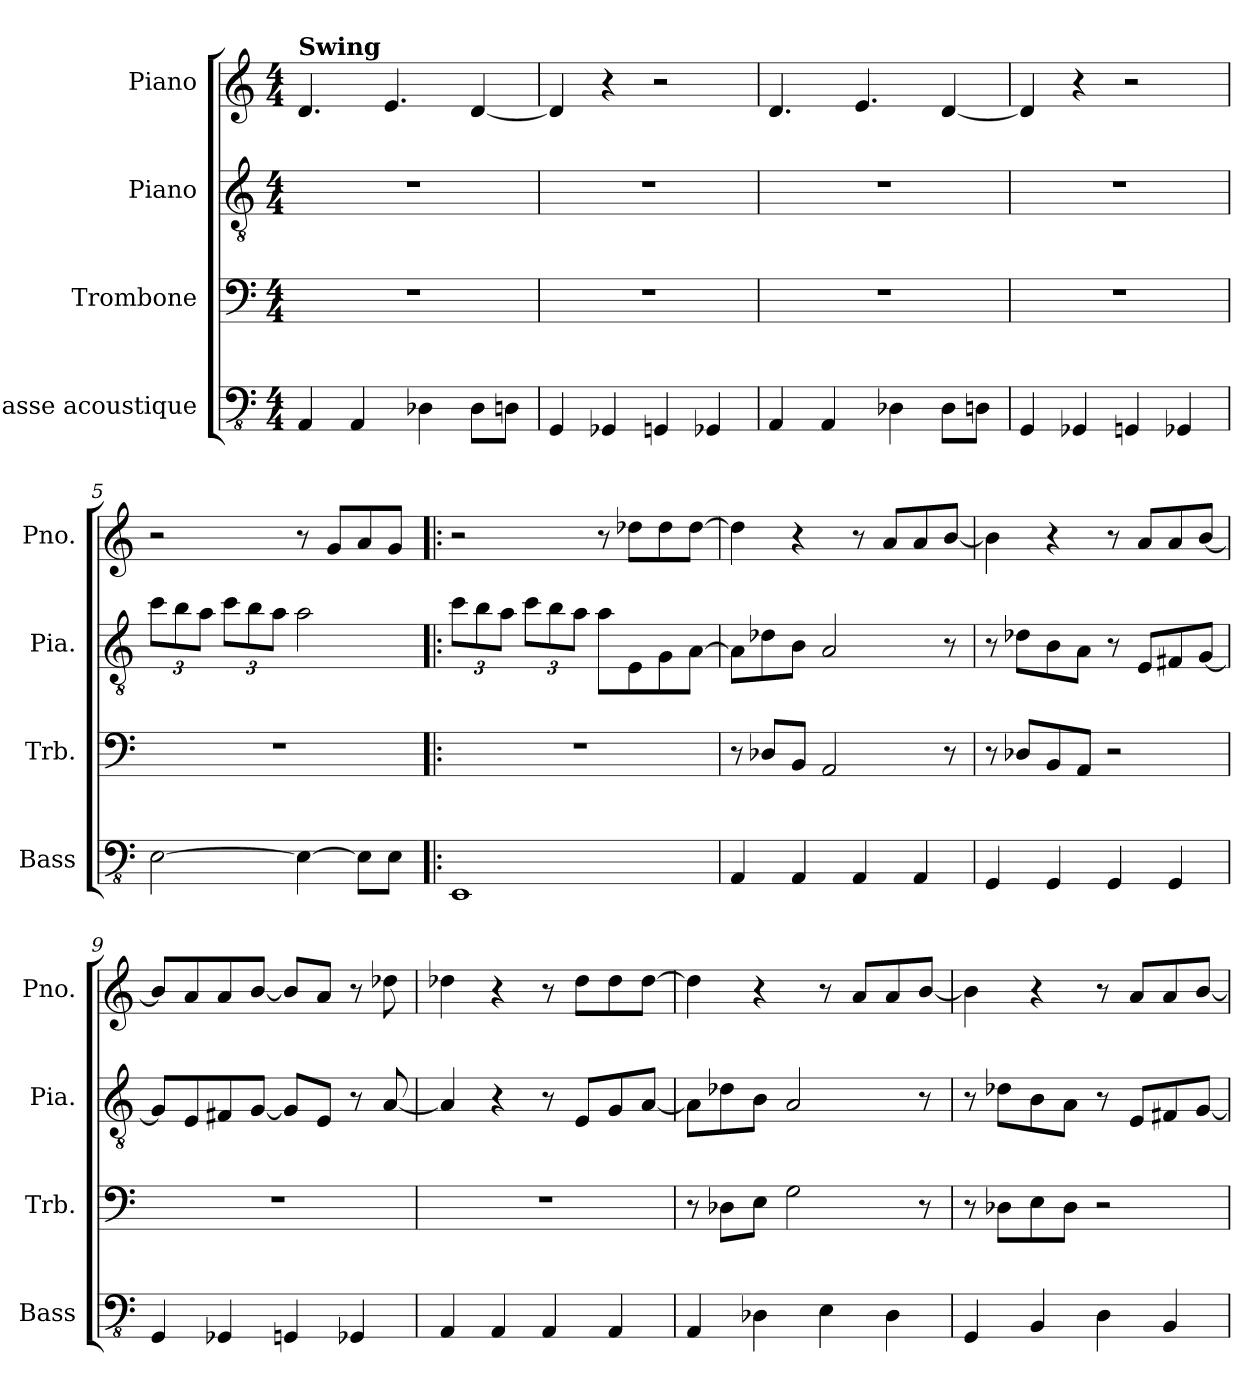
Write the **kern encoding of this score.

**kern	**kern	**kern	**kern
*part4	*part3	*part2	*part1
*staff4	*staff3	*staff2	*staff1
*I"Basse acoustique	*I"Trombone	*I"Piano	*I"Piano
*I'Bass	*I'Trb.	*I'Pia.	*I'Pno.
*clefFv4	*clefF4	*clefGv2	*clefG2
*k[]	*k[]	*k[]	*k[]
*M4/4	*M4/4	*M4/4	*M4/4
*MM120	*MM120	*MM120	*MM120
=1	=1	=1	=1
!	!	!	!LO:TX:a:B:t=Swing
4AAA/	1r	1r	4.d/
4AAA/	.	.	.
.	.	.	4.e/
4DD-X\	.	.	.
8DD-\L	.	.	[4d/
8DDn\J	.	.	.
=2	=2	=2	=2
4GGG/	1r	1r	4d/]
4GGG-X/	.	.	4r
4GGGn/	.	.	2r
4GGG-X/	.	.	.
=3	=3	=3	=3
4AAA/	1r	1r	4.d/
4AAA/	.	.	.
.	.	.	4.e/
4DD-X\	.	.	.
8DD-\L	.	.	[4d/
8DDn\J	.	.	.
=4	=4	=4	=4
4GGG/	1r	1r	4d/]
4GGG-X/	.	.	4r
4GGGn/	.	.	2r
4GGG-X/	.	.	.
!!LO:LB:g=z
=5	=5	=5	=5
*	*	*Xbrackettup	*
[2EE\	1r	12cc\L	2r
.	.	12b\	.
.	.	12a\J	.
.	.	12cc\L	.
.	.	12b\	.
.	.	12a\J	.
4EE\_	.	2a\	8r
.	.	.	8g/L
8EE\L]	.	.	8a/
8EE\J	.	.	8g/J
=6!|:	=6!|:	=6!|:	=6!|:
1EEE	1r	12cc\L	2r
.	.	12b\	.
.	.	12a\J	.
.	.	12cc\L	.
.	.	12b\	.
.	.	12a\J	.
.	.	8a\L	8r
.	.	8E\	8dd-X\L
.	.	8G\	8dd-\
.	.	[8A\J	[8dd-\J
=7	=7	=7	=7
4AAA/	8r	8A\L]	4dd-\]
.	8D-X/L	8d-X\	.
4AAA/	8BB/J	8B\J	4r
.	2AA/	2A/	.
4AAA/	.	.	8r
.	.	.	8a/L
4AAA/	.	.	8a/
.	8r	8r	[8b/J
=8	=8	=8	=8
4GGG/	8r	8r	4b\]
.	8D-X/L	8d-X\L	.
4GGG/	8BB/	8B\	4r
.	8AA/J	8A\J	.
4GGG/	2r	8r	8r
.	.	8E/L	8a/L
4GGG/	.	8F#X/	8a/
.	.	[8G/J	[8b/J
!!LO:LB:g=z
=9	=9	=9	=9
4GGG/	1r	8G/L]	8b/L]
.	.	8E/	8a/
4GGG-X/	.	8F#X/	8a/
.	.	[8G/J	[8b/J
4GGGn/	.	8G/L]	8b/L]
.	.	8E/J	8a/J
4GGG-X/	.	8r	8r
.	.	[8A/	8dd-X\
=10	=10	=10	=10
4AAA/	1r	4A/]	4dd-X\
4AAA/	.	4r	4r
4AAA/	.	8r	8r
.	.	8E/L	8dd-\L
4AAA/	.	8G/	8dd-\
.	.	[8A/J	[8dd-\J
=11	=11	=11	=11
4AAA/	8r	8A\L]	4dd-\]
.	8D-X\L	8d-X\	.
4DD-X\	8E\J	8B\J	4r
.	2G\	2A/	.
4EE\	.	.	8r
.	.	.	8a/L
4DD-\	.	.	8a/
.	8r	8r	[8b/J
=12	=12	=12	=12
4GGG/	8r	8r	4b\]
.	8D-X\L	8d-X\L	.
4BBB/	8E\	8B\	4r
.	8D-\J	8A\J	.
4DD\	2r	8r	8r
.	.	8E/L	8a/L
4BBB/	.	8F#X/	8a/
.	.	[8G/J	[8b/J
=	=	=	=
*-	*-	*-	*-
